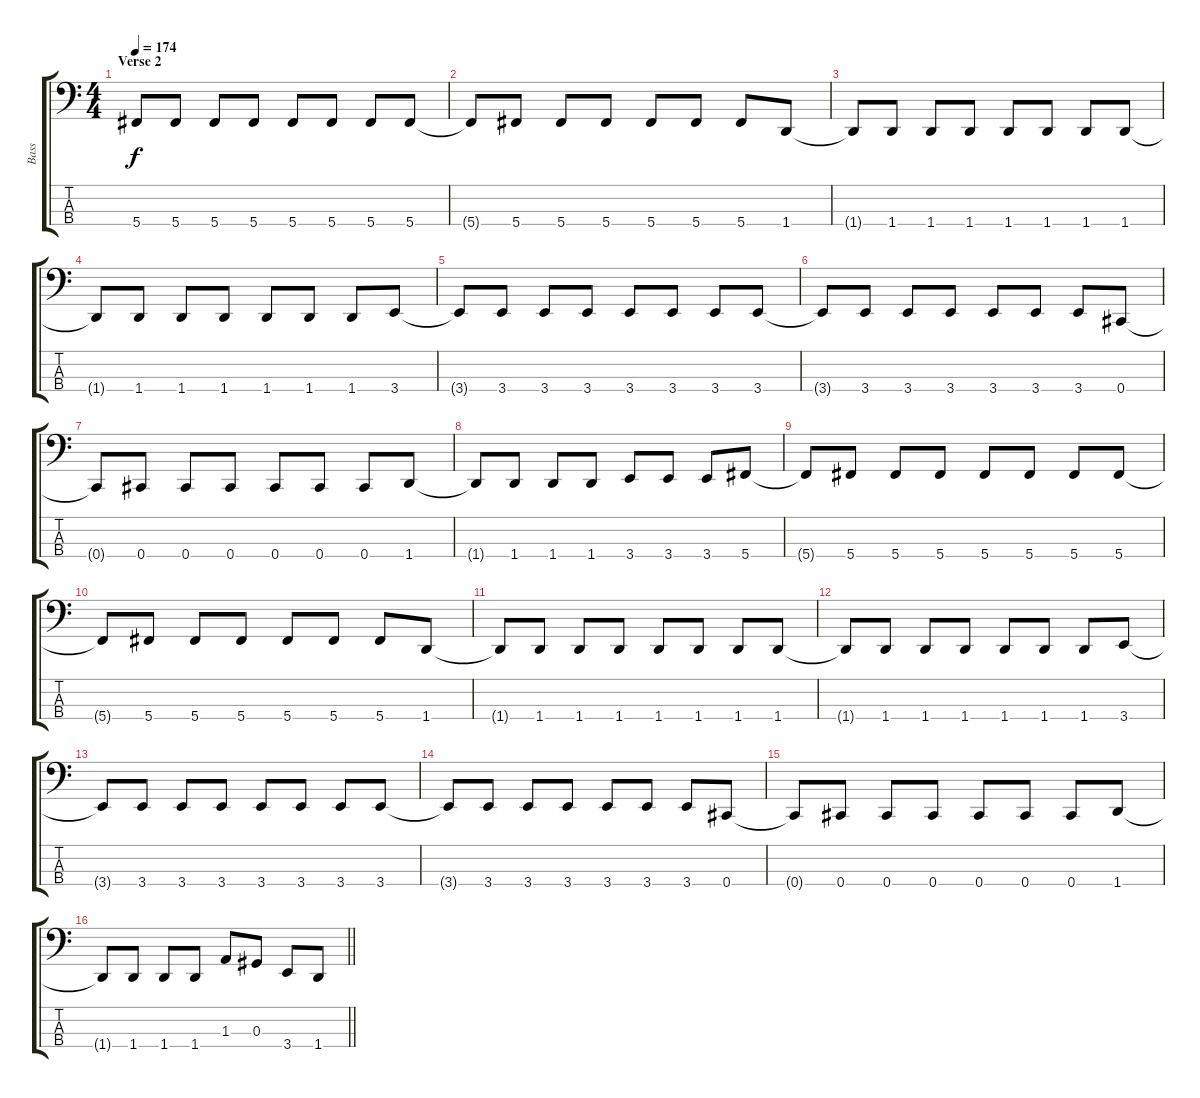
\track ("Bass" "Bass") {instrument electricbasspick}
\staff {score tabs}
\tuning (Gb2 Db2 Ab1 Db1) {hide}
\ts (4 4)
\section ("" "Verse 2")
\tempo 174
\clef f4
\ks c
5.4{t}.8{dy f} 5.4.8 5.4.8 5.4.8 5.4.8 5.4.8 5.4.8 5.4.8 |
5.4{t}.8 5.4.8 5.4.8 5.4.8 5.4.8 5.4.8 5.4.8 1.4.8 |
1.4{t}.8 1.4.8 1.4.8 1.4.8 1.4.8 1.4.8 1.4.8 1.4.8 |
1.4{t}.8 1.4.8 1.4.8 1.4.8 1.4.8 1.4.8 1.4.8 3.4.8 |
3.4{t}.8 3.4.8 3.4.8 3.4.8 3.4.8 3.4.8 3.4.8 3.4.8 |
3.4{t}.8 3.4.8 3.4.8 3.4.8 3.4.8 3.4.8 3.4.8 0.4.8 |
0.4{t}.8 0.4.8 0.4.8 0.4.8 0.4.8 0.4.8 0.4.8 1.4.8 |
1.4{t}.8 1.4.8 1.4.8 1.4.8 3.4.8 3.4.8 3.4.8 5.4.8 |
5.4{t}.8 5.4.8 5.4.8 5.4.8 5.4.8 5.4.8 5.4.8 5.4.8 |
5.4{t}.8 5.4.8 5.4.8 5.4.8 5.4.8 5.4.8 5.4.8 1.4.8 |
1.4{t}.8 1.4.8 1.4.8 1.4.8 1.4.8 1.4.8 1.4.8 1.4.8 |
1.4{t}.8 1.4.8 1.4.8 1.4.8 1.4.8 1.4.8 1.4.8 3.4.8 |
3.4{t}.8 3.4.8 3.4.8 3.4.8 3.4.8 3.4.8 3.4.8 3.4.8 |
3.4{t}.8 3.4.8 3.4.8 3.4.8 3.4.8 3.4.8 3.4.8 0.4.8 |
0.4{t}.8 0.4.8 0.4.8 0.4.8 0.4.8 0.4.8 0.4.8 1.4.8 |
\barLineRight lightlight
1.4{t}.8 1.4.8 1.4.8 1.4.8 1.3.8 0.3.8 3.4.8 1.4.8
